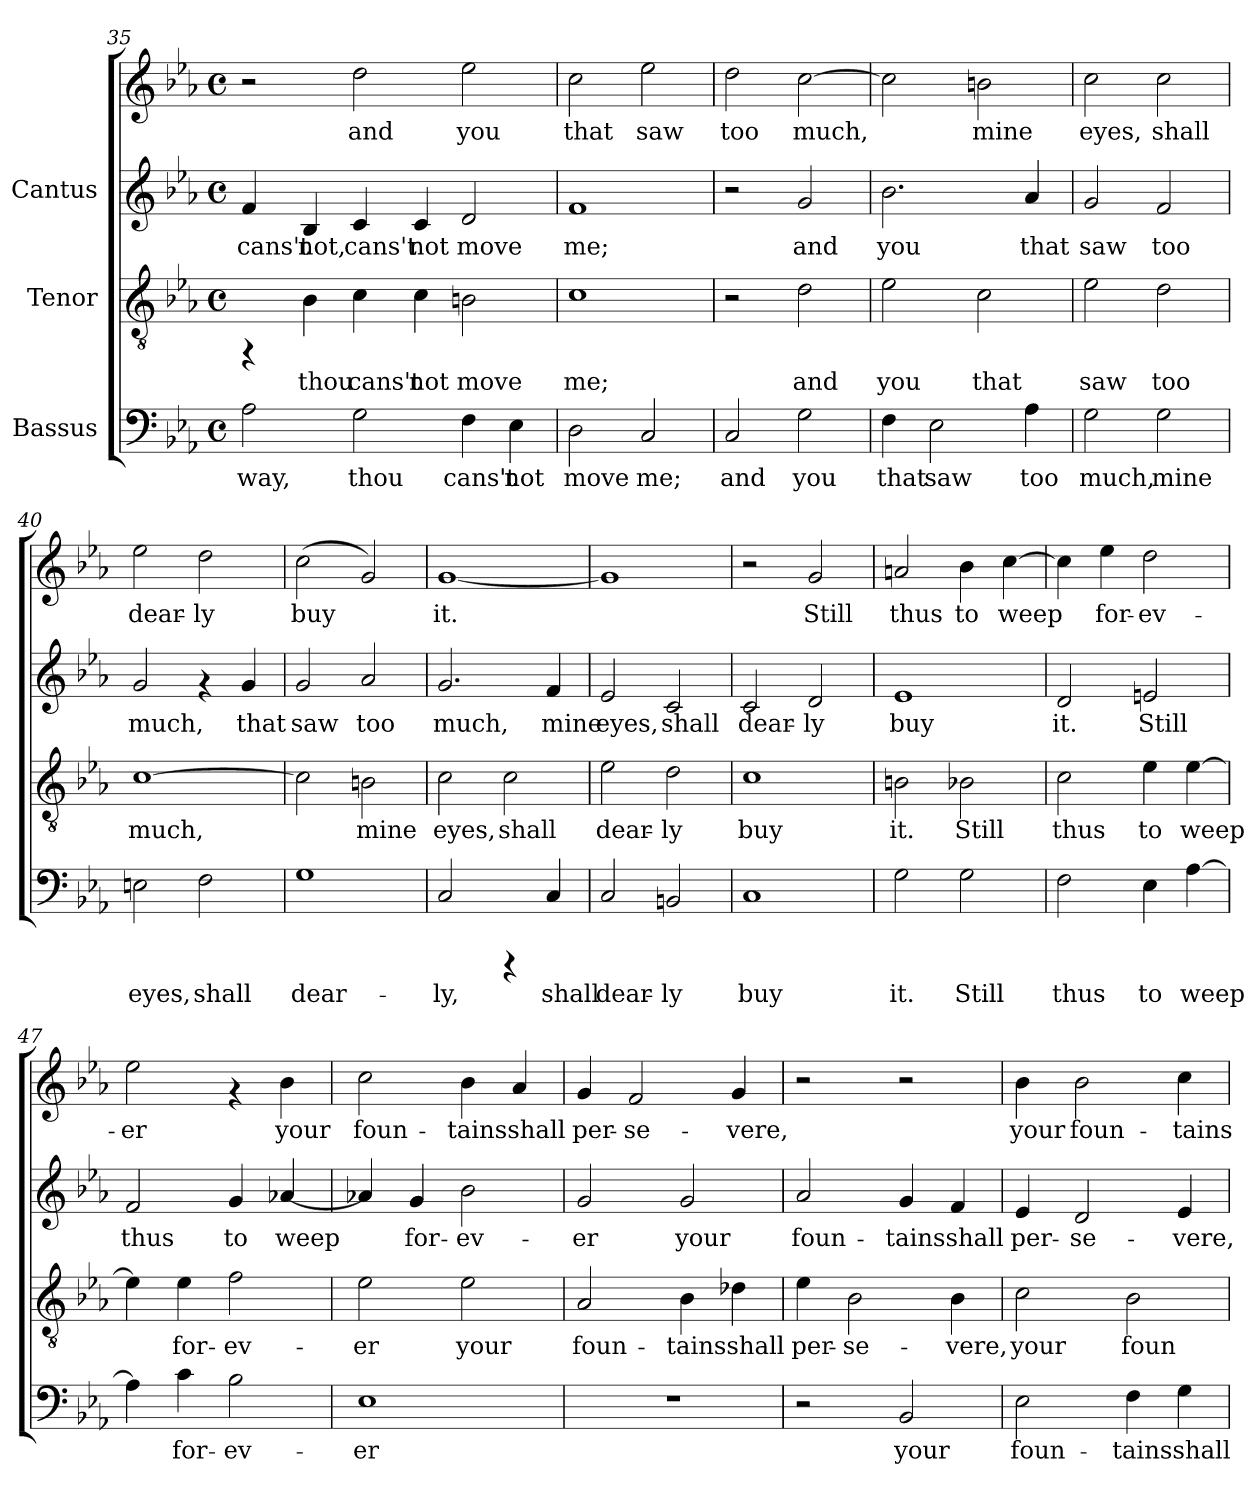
**kern	**text	**kern	**text	**kern	**text	**kern	**text
*part3	*part3	*part2	*part2	*part1	*part1	*part1	*part1
*staff4	*staff4	*staff3	*staff3	*staff2	*staff2	*staff1	*staff1
*I"Bassus	*	*I"Tenor	*	*I"Cantus	*	*	*
!!LO:LB:g=z
*clefF4	*	*clefGv2	*	*clefG2	*	*clefG2	*
*k[b-e-a-]	*	*k[b-e-a-]	*	*k[b-e-a-]	*	*k[b-e-a-]	*
*E-:	*	*E-:	*	*E-:	*	*E-:	*
*M4/4	*	*M4/4	*	*M4/4	*	*M4/4	*
*met(c)	*	*met(c)	*	*met(c)	*	*met(c)	*
=35	=35	=35	=35	=35	=35	=35	=35
!	!LO:LY:b:cj	!	!	!	!LO:LY:b:cj	!	!
2A-\	-way,	4rFF	.	4f/	cans't	2r	.
!	!	!	!LO:LY:b:cj	!	!LO:LY:b:cj	!	!
.	.	4B-\	thou	4B-/	not,	.	.
!	!LO:LY:b:cj	!	!LO:LY:b:cj	!	!LO:LY:b:cj	!	!LO:LY:b:cj
2G\	thou	4c\	cans't	4c/	cans't	2dd\	and
!	!	!	!LO:LY:b:cj	!	!LO:LY:b:cj	!	!
.	.	4c\	not	4c/	not	.	.
!	!LO:LY:b:cj	!	!LO:LY:b:cj	!	!LO:LY:b:cj	!	!LO:LY:b:cj
4F\	cans't	2Bn\	move	2d/	move	2ee-\	you
!	!LO:LY:b:cj	!	!	!	!	!	!
4E-\	not	.	.	.	.	.	.
!!LO:PB:g=z
=36	=36	=36	=36	=36	=36	=36	=36
!	!LO:LY:b:cj	!	!LO:LY:b:cj	!	!LO:LY:b:cj	!	!LO:LY:b:cj
2D\	move	1c	me;	1f	me;	2cc\	that
!	!LO:LY:b:cj	!	!	!	!	!	!LO:LY:b:cj
2C/	me;	.	.	.	.	2ee-\	saw
!!LO:LB:g=z
=37	=37	=37	=37	=37	=37	=37	=37
!	!LO:LY:b:cj	!	!	!	!	!	!LO:LY:b:cj
2C/	and	2r	.	2r	.	2dd\	too
!	!LO:LY:b:cj	!	!LO:LY:b:cj	!	!LO:LY:b:cj	!	!LO:LY:b:cj
2G\	you	2d\	and	2g/	and	[>2cc\	much,
!!LO:LB:g=z
=38	=38	=38	=38	=38	=38	=38	=38
!	!LO:LY:b:cj	!	!LO:LY:b:cj	!	!LO:LY:b:cj	!	!LO:LY:b:cj
4F\	that	2e-\	you	2.b-\	you	2cc\]	.
!	!LO:LY:b:cj	!	!	!	!	!	!
2E-\	saw	.	.	.	.	.	.
!	!	!	!LO:LY:b:cj	!	!	!	!LO:LY:b:cj
.	.	2c\	that	.	.	2bn\	mine
!	!LO:LY:b:cj	!	!	!	!LO:LY:b:cj	!	!
4A-\	too	.	.	4a-/	that	.	.
!!LO:PB:g=z
=39	=39	=39	=39	=39	=39	=39	=39
!	!LO:LY:b:cj	!	!LO:LY:b:cj	!	!LO:LY:b:cj	!	!LO:LY:b:cj
2G\	much,	2e-\	saw	2g/	saw	2cc\	eyes,
!	!LO:LY:b:cj	!	!LO:LY:b:cj	!	!LO:LY:b:cj	!	!LO:LY:b:cj
2G\	mine	2d\	too	2f/	too	2cc\	shall
!!LO:LB:g=z
=40	=40	=40	=40	=40	=40	=40	=40
!	!LO:LY:b:cj	!	!LO:LY:b:cj	!	!LO:LY:b:cj	!	!LO:LY:b:cj
2En\	eyes,	[>1c	much,	2g/	much,	2ee-\	dear-
!	!LO:LY:b:cj	!	!	!	!	!	!LO:LY:b:cj
2F\	shall	.	.	4rf	.	2dd\	-ly
!	!	!	!	!	!LO:LY:b:cj	!	!
.	.	.	.	4g/	that	.	.
!!LO:LB:g=z
=41	=41	=41	=41	=41	=41	=41	=41
!	!LO:LY:b:cj	!	!LO:LY:b:cj	!	!LO:LY:b:cj	!	!LO:LY:b:cj
1G	dear-	2c\]	.	2g/	saw	(>2cc\	buy
!	!	!	!LO:LY:b:cj	!	!LO:LY:b:cj	!	!LO:LY:b:cj
.	.	2Bn\	mine	2a-/	too	2g/)	.
!!LO:PB:g=z
=42	=42	=42	=42	=42	=42	=42	=42
!	!LO:LY:b:cj	!	!LO:LY:b:cj	!	!LO:LY:b:cj	!	!LO:LY:b:cj
2C/	-ly,	2c\	eyes,	2.g/	much,	[<1g	it.
!	!	!	!LO:LY:b:cj	!	!	!	!
4rCCC	.	2c\	shall	.	.	.	.
!	!LO:LY:b:cj	!	!	!	!LO:LY:b:cj	!	!
4C/	shall	.	.	4f/	mine	.	.
!!LO:LB:g=z
=43	=43	=43	=43	=43	=43	=43	=43
!	!LO:LY:b:cj	!	!LO:LY:b:cj	!	!LO:LY:b:cj	!	!
2C/	dear-	2e-\	dear-	2e-/	eyes,	1g]	.
!	!LO:LY:b:cj	!	!LO:LY:b:cj	!	!LO:LY:b:cj	!	!
2BBn/	-ly	2d\	-ly	2c/	shall	.	.
!!LO:LB:g=z
=44	=44	=44	=44	=44	=44	=44	=44
!	!LO:LY:b:cj	!	!LO:LY:b:cj	!	!LO:LY:b:cj	!	!
1C	buy	1c	buy	2c/	dear-	2r	.
!	!	!	!	!	!LO:LY:b:cj	!	!LO:LY:b:cj
.	.	.	.	2d/	-ly	2g/	Still
!!LO:PB:g=z
=45	=45	=45	=45	=45	=45	=45	=45
!	!LO:LY:b:cj	!	!LO:LY:b:cj	!	!LO:LY:b:cj	!	!LO:LY:b:cj
2G\	it.	2Bn\	it.	1e-	buy	2an/	thus
!	!LO:LY:b:cj	!	!LO:LY:b:cj	!	!	!	!LO:LY:b:cj
2G\	Still	2B-X\	Still	.	.	4b-\	to
!	!	!	!	!	!	!	!LO:LY:b:cj
.	.	.	.	.	.	[>4cc\	weep
!!LO:LB:g=z
=46	=46	=46	=46	=46	=46	=46	=46
!	!LO:LY:b:cj	!	!LO:LY:b:cj	!	!LO:LY:b:cj	!	!LO:LY:b:cj
2F\	thus	2c\	thus	2d/	-it.	4cc\]	.
!	!	!	!	!	!	!	!LO:LY:b:cj
.	.	.	.	.	.	4ee-\	for-
!	!LO:LY:b:cj	!	!LO:LY:b:cj	!	!LO:LY:b:cj	!	!LO:LY:b:cj
4E-\	to	4e-\	to	2en/	Still	2dd\	-ev-
!	!LO:LY:b:cj	!	!LO:LY:b:cj	!	!	!	!
[>4A-\	weep	[>4e-\	weep	.	.	.	.
!!LO:LB:g=z
=47	=47	=47	=47	=47	=47	=47	=47
!	!LO:LY:b:cj	!	!LO:LY:b:cj	!	!LO:LY:b:cj	!	!LO:LY:b:cj
4A-\]	.	4e-\]	.	2f/	thus	2ee-\	er
!	!LO:LY:b:cj	!	!LO:LY:b:cj	!	!	!	!
4c\	for-	4e-\	for-	.	.	.	.
!	!LO:LY:b:cj	!	!LO:LY:b:cj	!	!LO:LY:b:cj	!	!
2B-\	-ev-	2f\	-ev-	4g/	to	4rf	.
!	!	!	!	!	!LO:LY:b:cj	!	!LO:LY:b:cj
.	.	.	.	[<4a-X/	weep	4b-\	your
!!LO:PB:g=z
=48	=48	=48	=48	=48	=48	=48	=48
!	!LO:LY:b:cj	!	!LO:LY:b:cj	!	!LO:LY:b:cj	!	!LO:LY:b:cj
1E-	-er	2e-\	-er	4a-X/]	.	2cc\	foun-
!	!	!	!	!	!LO:LY:b:cj	!	!
.	.	.	.	4g/	for-	.	.
!	!	!	!LO:LY:b:cj	!	!LO:LY:b:cj	!	!LO:LY:b:cj
.	.	2e-\	your	2b-\	-ev-	4b-\	-tains
!	!	!	!	!	!	!	!LO:LY:b:cj
.	.	.	.	.	.	4a-/	shall
!!LO:LB:g=z
=49	=49	=49	=49	=49	=49	=49	=49
!	!	!	!LO:LY:b:cj	!	!LO:LY:b:cj	!	!LO:LY:b:cj
1r	.	2A-/	foun-	2g/	er	4g/	-per-
!	!	!	!	!	!	!	!LO:LY:b:cj
.	.	.	.	.	.	2f/	-se-
!	!	!	!LO:LY:b:cj	!	!LO:LY:b:cj	!	!
.	.	4B-\	-tains	2g/	your	.	.
!	!	!	!LO:LY:b:cj	!	!	!	!LO:LY:b:cj
.	.	4d-X\	shall	.	.	4g/	-vere,
!!LO:LB:g=z
=50	=50	=50	=50	=50	=50	=50	=50
!	!	!	!LO:LY:b:cj	!	!LO:LY:b:cj	!	!
2r	.	4e-\	per-	2a-/	foun-	2r	.
!	!	!	!LO:LY:b:cj	!	!	!	!
.	.	2B-\	-se-	.	.	.	.
!	!LO:LY:b:cj	!	!	!	!LO:LY:b:cj	!	!
2BB-/	your	.	.	4g/	-tains	2r	.
!	!	!	!LO:LY:b:cj	!	!LO:LY:b:cj	!	!
.	.	4B-\	-vere,	4f/	shall	.	.
!!LO:LB:g=z
=51	=51	=51	=51	=51	=51	=51	=51
!	!LO:LY:b:cj	!	!LO:LY:b:cj	!	!LO:LY:b:cj	!	!LO:LY:b:cj
2E-\	foun-	2c\	your	4e-/	per-	4b-\	your
!	!	!	!	!	!LO:LY:b:cj	!	!LO:LY:b:cj
.	.	.	.	2d/	-se-	2b-\	foun-
!	!LO:LY:b:cj	!	!LO:LY:b:cj	!	!	!	!
4F\	-tains	2B-\	foun-	.	.	.	.
!	!LO:LY:b:cj	!	!	!	!LO:LY:b:cj	!	!LO:LY:b:cj
4G\	shall	.	.	4e-/	-vere,	4cc\	-tains
=	=	=	=	=	=	=	=
*-	*-	*-	*-	*-	*-	*-	*-
